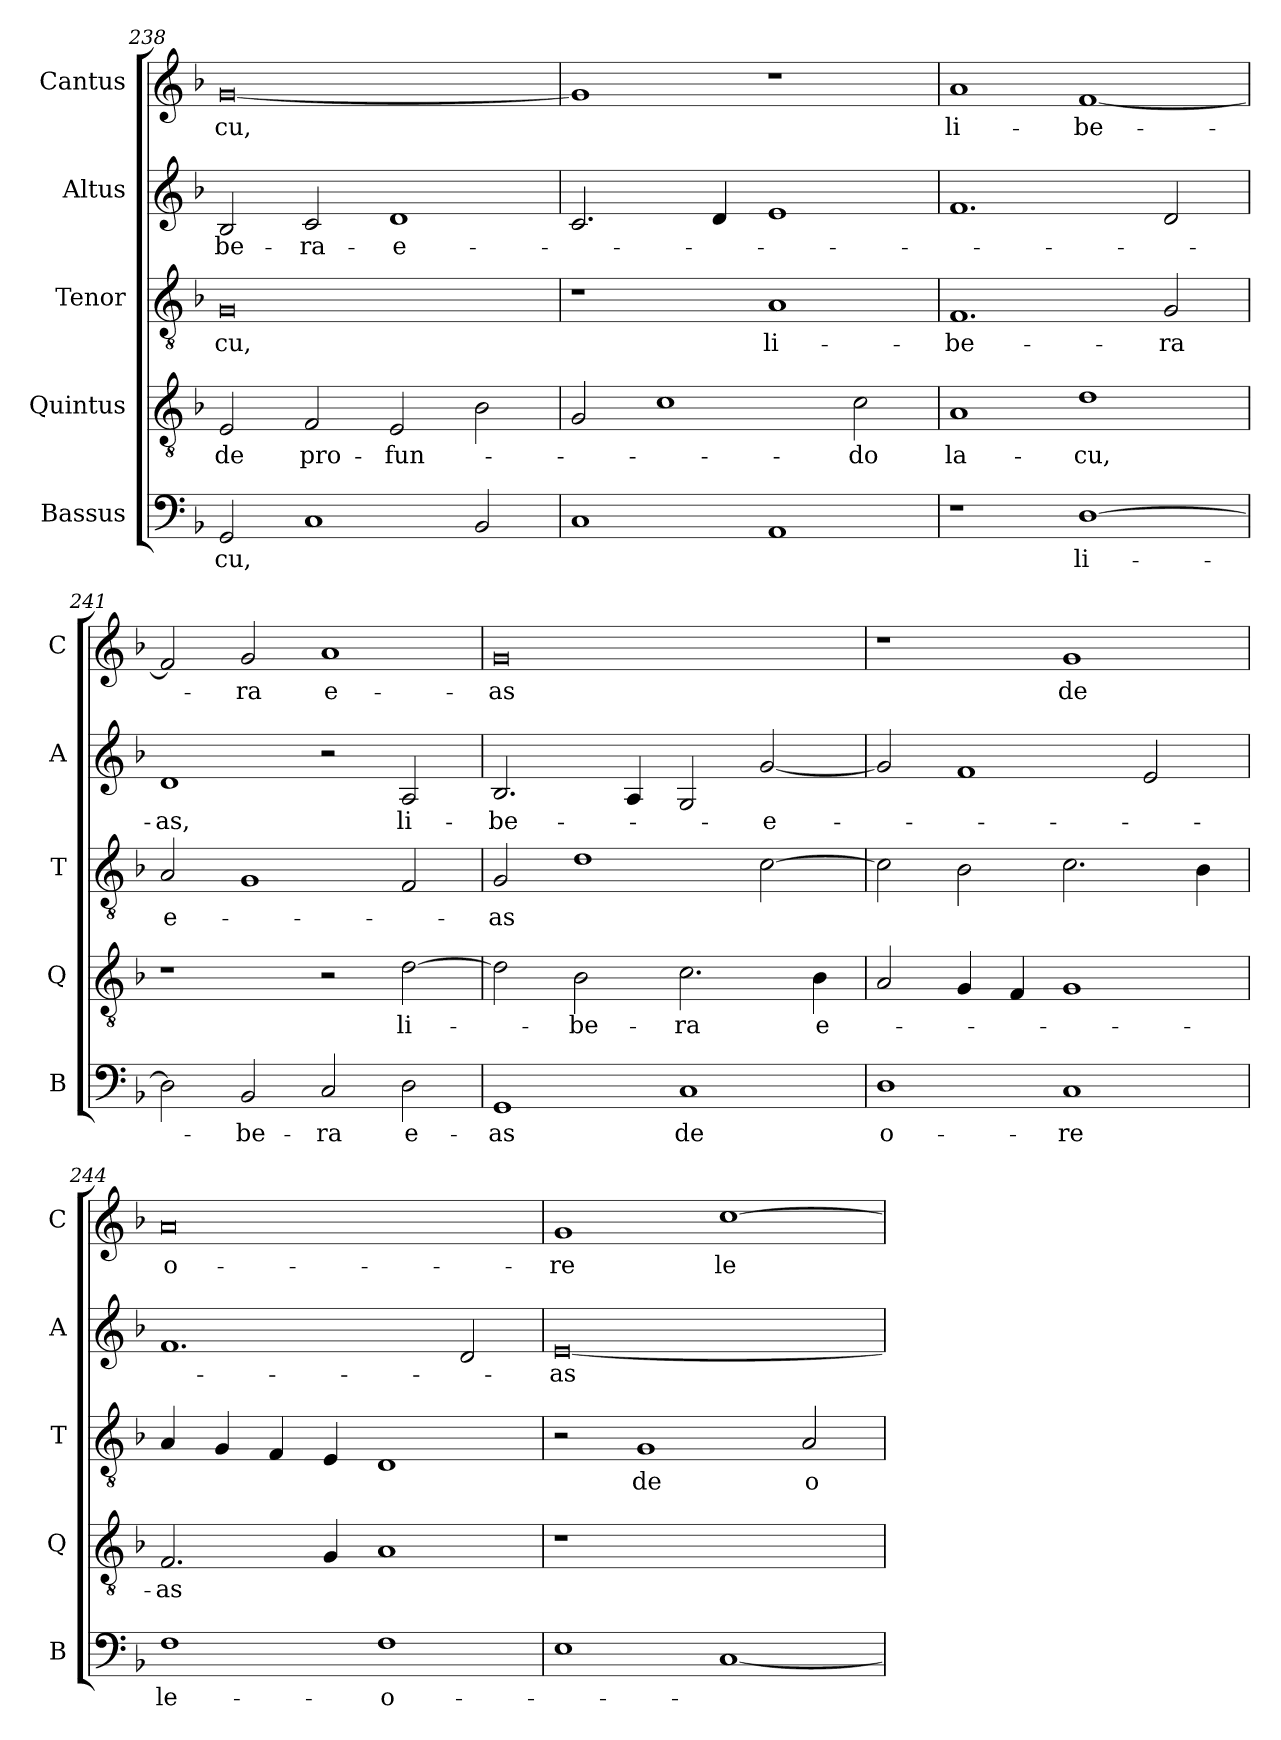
**kern	**text	**kern	**text	**kern	**text	**kern	**text	**kern	**text
*part5	*part5	*part4	*part4	*part3	*part3	*part2	*part2	*part1	*part1
*staff5	*staff5	*staff4	*staff4	*staff3	*staff3	*staff2	*staff2	*staff1	*staff1
*I"Bassus	*	*I"Quintus	*	*I"Tenor	*	*I"Altus	*	*I"Cantus	*
*I'B	*	*I'Q	*	*I'T	*	*I'A	*	*I'C	*
*clefF4	*	*clefGv2	*	*clefGv2	*	*clefG2	*	*clefG2	*
*k[b-]	*	*k[b-]	*	*k[b-]	*	*k[b-]	*	*k[b-]	*
*F:	*	*F:	*	*F:	*	*F:	*	*F:	*
=238	=238	=238	=238	=238	=238	=238	=238	=238	=238
!	!LO:LY:b	!	!LO:LY:b	!	!LO:LY:b	!	!LO:LY:b	!	!LO:LY:b
2GG/	-cu,	2E/	de	0G	-cu,	2B-/	-be-	[0g	-cu,
!	!	!	!LO:LY:b	!	!	!	!LO:LY:b	!	!
1C	.	2F/	pro-	.	.	2c/	-ra-	.	.
!	!	!	!LO:LY:b	!	!	!	!LO:LY:b	!	!
.	.	2E/	-fun-	.	.	1d	-e-	.	.
2BB-/	.	2B-\	.	.	.	.	.	.	.
=239	=239	=239	=239	=239	=239	=239	=239	=239	=239
1C	.	2G/	.	1r	.	2.c/	.	1g]	.
.	.	1c	.	.	.	.	.	.	.
.	.	.	.	.	.	4d/	.	.	.
!	!	!	!	!	!LO:LY:b	!	!	!	!
1AA	.	.	.	1A	li-	1e	.	1r	.
!	!	!	!LO:LY:b	!	!	!	!	!	!
.	.	2c\	-do	.	.	.	.	.	.
=240	=240	=240	=240	=240	=240	=240	=240	=240	=240
!	!	!	!LO:LY:b	!	!LO:LY:b	!	!	!	!LO:LY:b
1r	.	1A	la-	1.F	-be-	1.f	.	1a	li-
!	!LO:LY:b	!	!LO:LY:b	!	!	!	!	!	!LO:LY:b
[1D	li-	1d	-cu,	.	.	.	.	[1f	-be-
!	!	!	!	!	!LO:LY:b	!	!	!	!
.	.	.	.	2G/	-ra	2d/	.	.	.
=241	=241	=241	=241	=241	=241	=241	=241	=241	=241
!	!	!	!	!	!LO:LY:b	!	!LO:LY:b	!	!
2D\]	.	1r	.	2A/	e-	1d	-as,	2f/]	.
!	!LO:LY:b	!	!	!	!	!	!	!	!LO:LY:b
2BB-/	-be-	.	.	1G	.	.	.	2g/	-ra
!	!LO:LY:b	!	!	!	!	!	!	!	!LO:LY:b
2C/	-ra	2r	.	.	.	2r	.	1a	e-
!	!LO:LY:b	!	!LO:LY:b	!	!	!	!LO:LY:b	!	!
2D\	e-	[2d\	li-	2F/	.	2A/	li-	.	.
!!LO:LB:g=z
=242	=242	=242	=242	=242	=242	=242	=242	=242	=242
!	!LO:LY:b	!	!	!	!LO:LY:b	!	!LO:LY:b	!	!LO:LY:b
1GG	-as	2d\]	.	2G/	-as	2.B-/	-be-	0g	-as
!	!	!	!LO:LY:b	!	!	!	!	!	!
.	.	2B-\	-be-	1d	.	.	.	.	.
.	.	.	.	.	.	4A/	.	.	.
!	!LO:LY:b	!	!LO:LY:b	!	!	!	!	!	!
1C	de	2.c\	ra	.	.	2G/	.	.	.
!	!	!	!	!	!	!	!LO:LY:b	!	!
.	.	.	.	[2c\	.	[2g/	-e-	.	.
!	!	!	!LO:LY:b	!	!	!	!	!	!
.	.	4B-\	e-	.	.	.	.	.	.
=243	=243	=243	=243	=243	=243	=243	=243	=243	=243
!	!LO:LY:b	!	!	!	!	!	!	!	!
1D	o-	2A/	.	2c\]	.	2g/]	.	1r	.
.	.	4G/	.	2B-\	.	1f	.	.	.
.	.	4F/	.	.	.	.	.	.	.
!	!LO:LY:b	!	!	!	!	!	!	!	!LO:LY:b
1C	-re	1G	.	2.c\	.	.	.	1g	de
.	.	.	.	.	.	2e/	.	.	.
.	.	.	.	4B-\	.	.	.	.	.
=244	=244	=244	=244	=244	=244	=244	=244	=244	=244
!	!LO:LY:b	!	!LO:LY:b	!	!	!	!	!	!LO:LY:b
1F	le-	2.F/	-as	4A/	.	1.f	.	0a	o-
.	.	.	.	4G/	.	.	.	.	.
.	.	.	.	4F/	.	.	.	.	.
.	.	4G/	.	4E/	.	.	.	.	.
!	!LO:LY:b	!	!	!	!	!	!	!	!
1F	-o-	1A	.	1D	.	.	.	.	.
.	.	.	.	.	.	2d/	.	.	.
=245	=245	=245	=245	=245	=245	=245	=245	=245	=245
!	!	!	!	!	!	!	!LO:LY:b	!	!LO:LY:b
1E	.	1r	.	2r	.	[0e	-as	1g	-re
!	!	!	!	!	!LO:LY:b	!	!	!	!
.	.	.	.	1G	de	.	.	.	.
!	!	!	!	!	!	!	!	!	!LO:LY:b
[1C	.	1ryy	.	.	.	.	.	[1cc	le-
!	!	!	!	!	!LO:LY:b	!	!	!	!
.	.	.	.	2A/	o-	.	.	.	.
=	=	=	=	=	=	=	=	=	=
*-	*-	*-	*-	*-	*-	*-	*-	*-	*-
